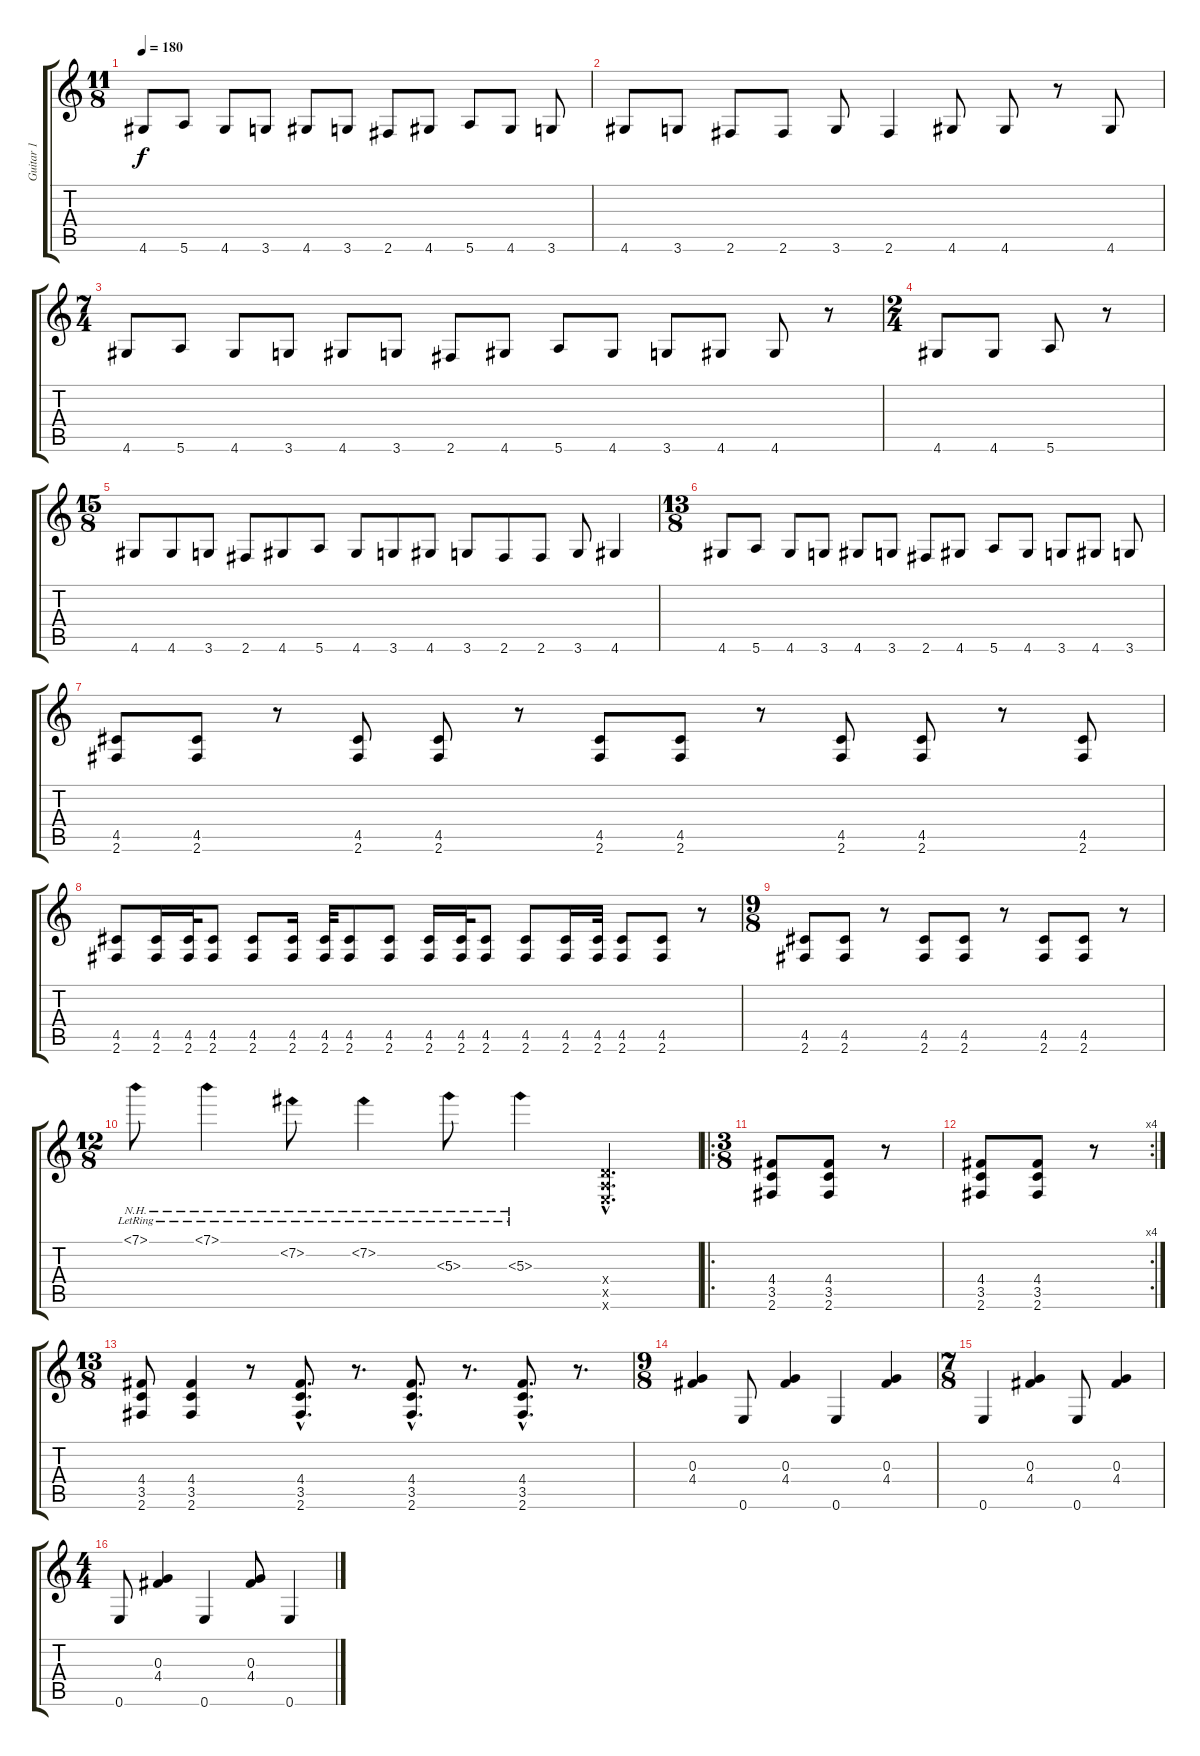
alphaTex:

\track ("Guitar 1" "Guitar 1") {instrument distortionguitar}
\staff {score tabs}
\tuning (E4 B3 G3 D3 A2 E2) {hide}
\ts (11 8)
\tempo 180
\clef g2
\ks c
4.6.8{dy f} 5.6.8 4.6.8 3.6.8 4.6.8 3.6.8 2.6.8 4.6.8 5.6.8 4.6.8 3.6.8 |
4.6.8 3.6.8 2.6.8 2.6.8 3.6.8 2.6.4 4.6.8 4.6.8 r.8 4.6.8 |
\ts (7 4)
4.6.8 5.6.8 4.6.8 3.6.8 4.6.8 3.6.8 2.6.8 4.6.8 5.6.8 4.6.8 3.6.8 4.6.8 4.6.8 r.8 |
\ts (2 4)
4.6.8 4.6.8 5.6.8 r.8 |
\ts (15 8)
4.6.8 4.6.8 3.6.8 2.6.8 4.6.8 5.6.8 4.6.8 3.6.8 4.6.8 3.6.8 2.6.8 2.6.8 3.6.8 4.6.4 |
\ts (13 8)
4.6.8 5.6.8 4.6.8 3.6.8 4.6.8 3.6.8 2.6.8 4.6.8 5.6.8 4.6.8 3.6.8 4.6.8 3.6.8 |
(4.5 2.6).8 (4.5 2.6).8 r.8 (4.5 2.6).8 (4.5 2.6).8 r.8 (4.5 2.6).8 (4.5 2.6).8 r.8 (4.5 2.6).8 (4.5 2.6).8 r.8 (4.5 2.6).8 |
(4.5 2.6).8 (4.5 2.6).16 (4.5 2.6).32 (4.5 2.6).8 (4.5 2.6).8 (4.5 2.6).16 (4.5 2.6).32 (4.5 2.6).8 (4.5 2.6).8 (4.5 2.6).16 (4.5 2.6).32 (4.5 2.6).8 (4.5 2.6).8 (4.5 2.6).16 (4.5 2.6).32 (4.5 2.6).8 (4.5 2.6).8 r.8 |
\ts (9 8)
(4.5 2.6).8 (4.5 2.6).8 r.8 (4.5 2.6).8 (4.5 2.6).8 r.8 (4.5 2.6).8 (4.5 2.6).8 r.8 |
\ts (12 8)
7.1{nh lr}.8 7.1{nh lr}.4 7.2{nh lr}.8 7.2{nh lr}.4 5.3{nh lr}.8 5.3{nh lr}.4 (0.4{hac x} 0.5{hac x} 0.6{hac x}).4{d} |
\ro
\ts (3 8)
(4.4 3.5 2.6).8 (4.4 3.5 2.6).8 r.8 |
\rc 4
(4.4 3.5 2.6).8 (4.4 3.5 2.6).8 r.8 |
\ts (13 8)
(4.4 3.5 2.6).8 (4.4 3.5 2.6).4 r.8 (4.4{hac} 3.5{hac} 2.6{hac}).8{d} r.8{d} (4.4{hac} 3.5{hac} 2.6{hac}).8{d} r.8{d} (4.4{hac} 3.5{hac} 2.6{hac}).8{d} r.8{d} |
\ts (9 8)
(0.3 4.4).4{instrument electricguitarclean} 0.6.8 (0.3 4.4).4 0.6.4 (0.3 4.4).4 |
\ts (7 8)
0.6.4 (0.3 4.4).4 0.6.8 (0.3 4.4).4 |
\ts (4 4)
0.6.8{instrument electricguitarclean} (0.3 4.4).4 0.6.4 (0.3 4.4).8 0.6.4
